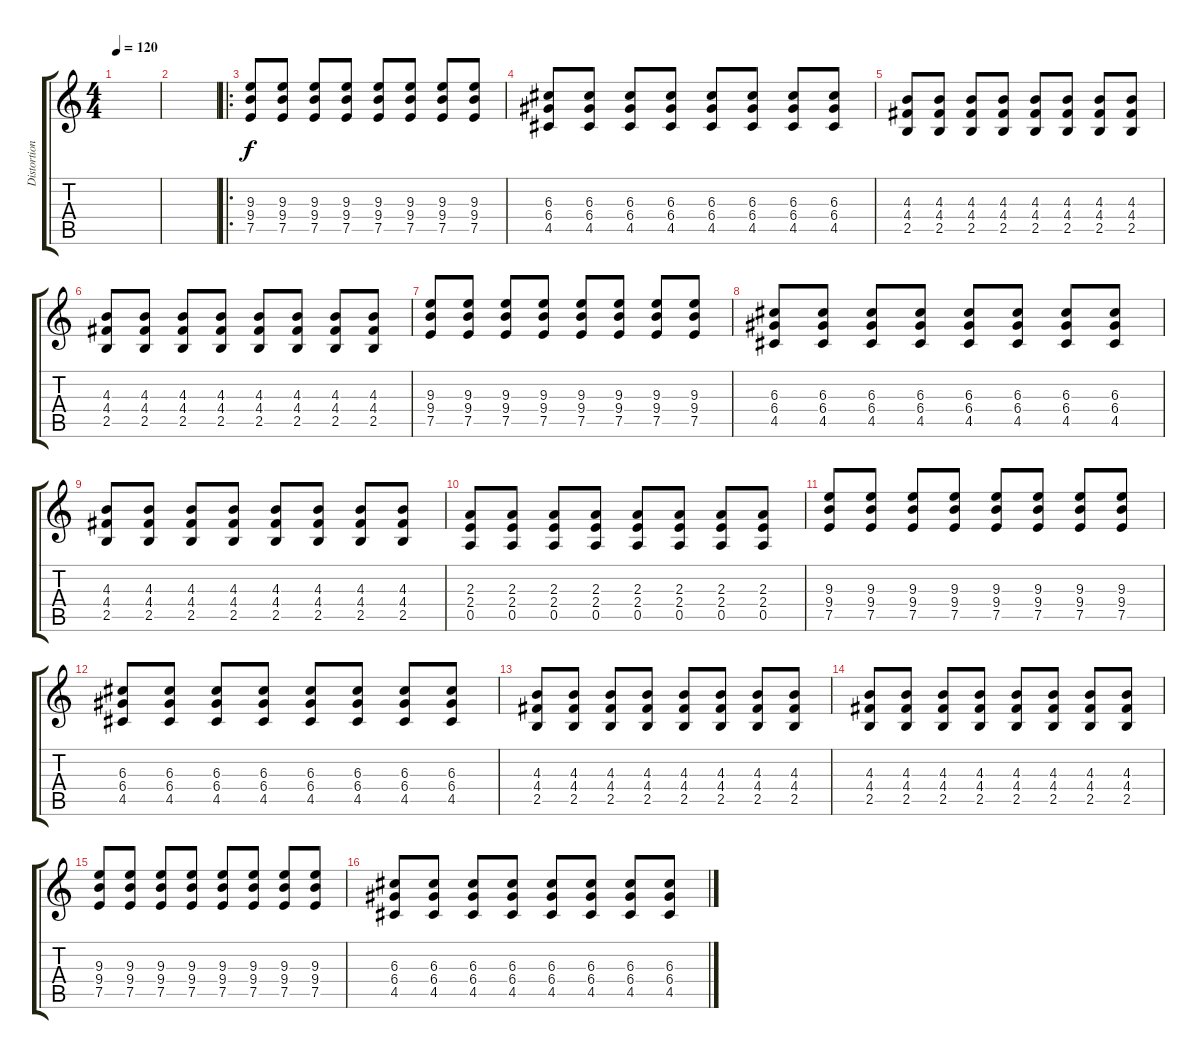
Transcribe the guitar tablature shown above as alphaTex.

\track ("Distortion 1" "Distortion") {instrument overdrivenguitar}
\staff {score tabs}
\tuning (E4 B3 G3 D3 A2 D2) {hide}
\ts (4 4)
\tempo 120
\clef g2
\ks c
|
|
\ro
(9.3 9.4 7.5).8 (9.3 9.4 7.5).8 (9.3 9.4 7.5).8 (9.3 9.4 7.5).8 (9.3 9.4 7.5).8 (9.3 9.4 7.5).8 (9.3 9.4 7.5).8 (9.3 9.4 7.5).8 |
(6.3 6.4 4.5).8 (6.3 6.4 4.5).8 (6.3 6.4 4.5).8 (6.3 6.4 4.5).8 (6.3 6.4 4.5).8 (6.3 6.4 4.5).8 (6.3 6.4 4.5).8 (6.3 6.4 4.5).8 |
(4.3 4.4 2.5).8 (4.3 4.4 2.5).8 (4.3 4.4 2.5).8 (4.3 4.4 2.5).8 (4.3 4.4 2.5).8 (4.3 4.4 2.5).8 (4.3 4.4 2.5).8 (4.3 4.4 2.5).8 |
(4.3 4.4 2.5).8 (4.3 4.4 2.5).8 (4.3 4.4 2.5).8 (4.3 4.4 2.5).8 (4.3 4.4 2.5).8 (4.3 4.4 2.5).8 (4.3 4.4 2.5).8 (4.3 4.4 2.5).8 |
(9.3 9.4 7.5).8 (9.3 9.4 7.5).8 (9.3 9.4 7.5).8 (9.3 9.4 7.5).8 (9.3 9.4 7.5).8 (9.3 9.4 7.5).8 (9.3 9.4 7.5).8 (9.3 9.4 7.5).8 |
(6.3 6.4 4.5).8 (6.3 6.4 4.5).8 (6.3 6.4 4.5).8 (6.3 6.4 4.5).8 (6.3 6.4 4.5).8 (6.3 6.4 4.5).8 (6.3 6.4 4.5).8 (6.3 6.4 4.5).8 |
(4.3 4.4 2.5).8 (4.3 4.4 2.5).8 (4.3 4.4 2.5).8 (4.3 4.4 2.5).8 (4.3 4.4 2.5).8 (4.3 4.4 2.5).8 (4.3 4.4 2.5).8 (4.3 4.4 2.5).8 |
(2.3 2.4 0.5).8 (2.3 2.4 0.5).8 (2.3 2.4 0.5).8 (2.3 2.4 0.5).8 (2.3 2.4 0.5).8 (2.3 2.4 0.5).8 (2.3 2.4 0.5).8 (2.3 2.4 0.5).8 |
(9.3 9.4 7.5).8 (9.3 9.4 7.5).8 (9.3 9.4 7.5).8 (9.3 9.4 7.5).8 (9.3 9.4 7.5).8 (9.3 9.4 7.5).8 (9.3 9.4 7.5).8 (9.3 9.4 7.5).8 |
(6.3 6.4 4.5).8 (6.3 6.4 4.5).8 (6.3 6.4 4.5).8 (6.3 6.4 4.5).8 (6.3 6.4 4.5).8 (6.3 6.4 4.5).8 (6.3 6.4 4.5).8 (6.3 6.4 4.5).8 |
(4.3 4.4 2.5).8 (4.3 4.4 2.5).8 (4.3 4.4 2.5).8 (4.3 4.4 2.5).8 (4.3 4.4 2.5).8 (4.3 4.4 2.5).8 (4.3 4.4 2.5).8 (4.3 4.4 2.5).8 |
(4.3 4.4 2.5).8 (4.3 4.4 2.5).8 (4.3 4.4 2.5).8 (4.3 4.4 2.5).8 (4.3 4.4 2.5).8 (4.3 4.4 2.5).8 (4.3 4.4 2.5).8 (4.3 4.4 2.5).8 |
(9.3 9.4 7.5).8 (9.3 9.4 7.5).8 (9.3 9.4 7.5).8 (9.3 9.4 7.5).8 (9.3 9.4 7.5).8 (9.3 9.4 7.5).8 (9.3 9.4 7.5).8 (9.3 9.4 7.5).8 |
(6.3 6.4 4.5).8 (6.3 6.4 4.5).8 (6.3 6.4 4.5).8 (6.3 6.4 4.5).8 (6.3 6.4 4.5).8 (6.3 6.4 4.5).8 (6.3 6.4 4.5).8 (6.3 6.4 4.5).8
